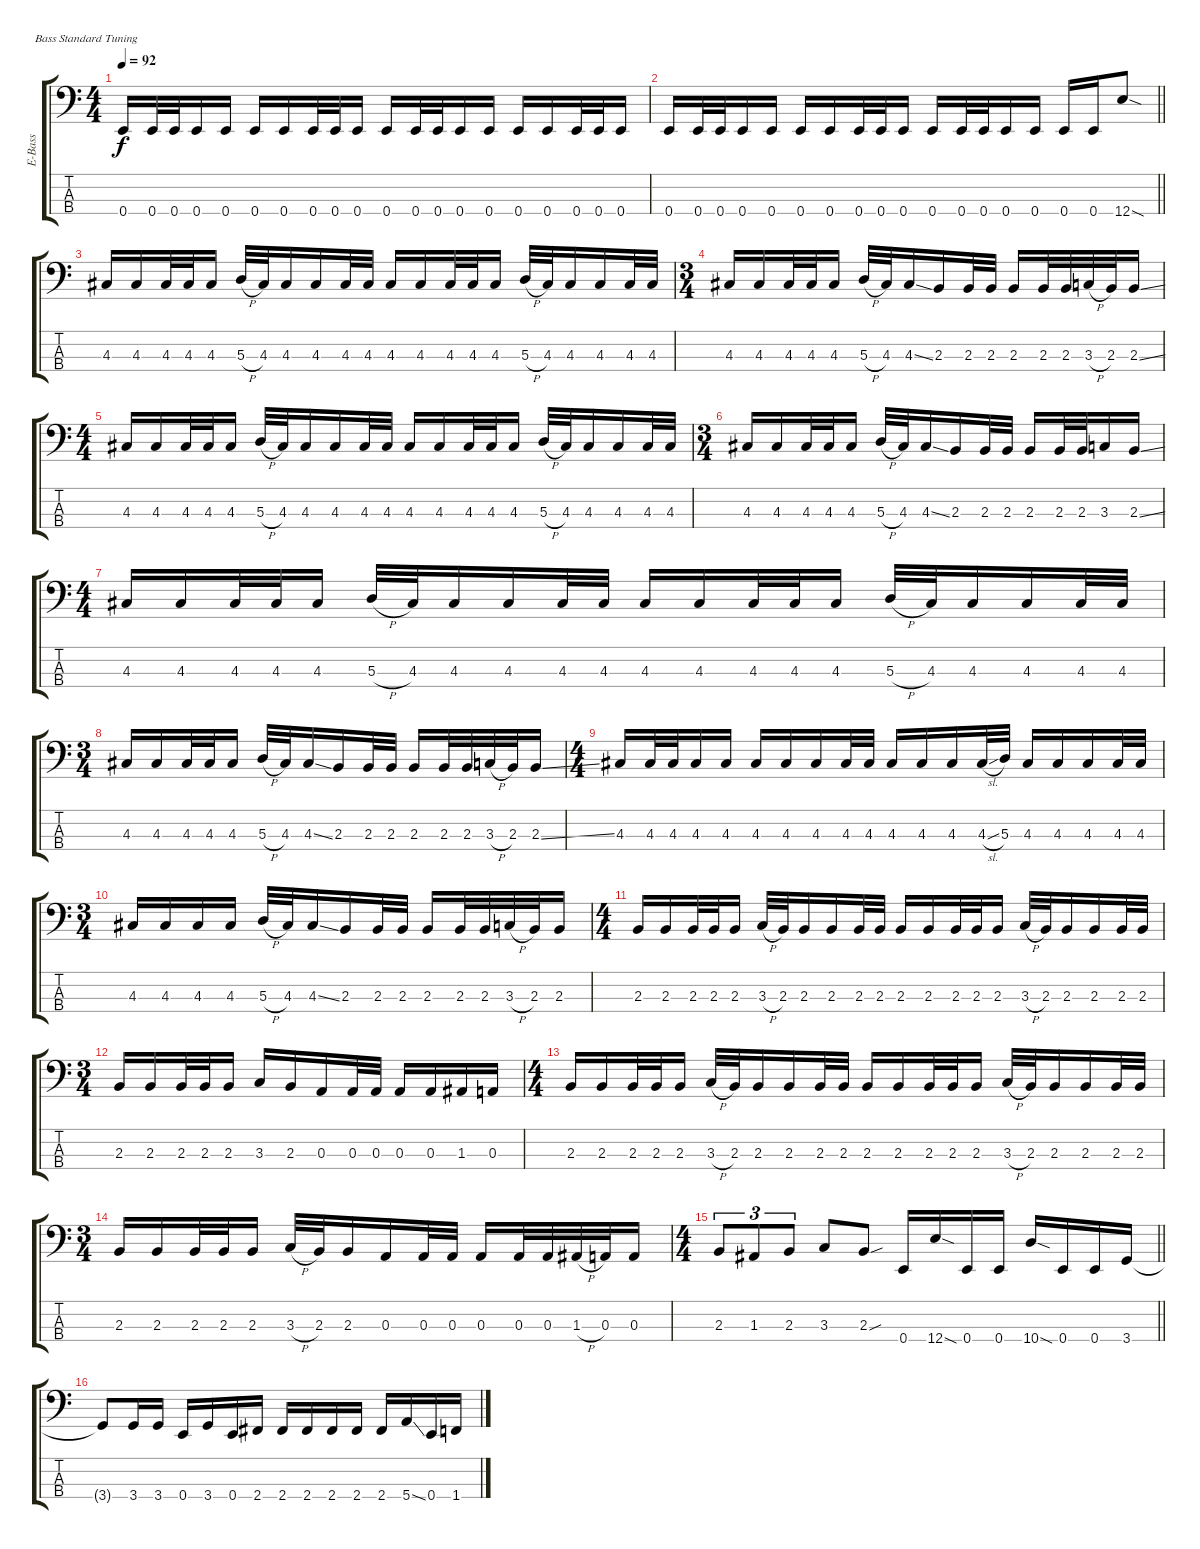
\track ("Bass" "E-Bass") {instrument electricbassfinger}
\staff {score tabs}
\tuning (G2 D2 A1 E1)
\ts (4 4)
\tempo 92
\clef f4
\ks c
0.4.16{dy f} 0.4.32 0.4.32 0.4.16 0.4.16 0.4.16 0.4.16 0.4.32 0.4.32 0.4.16 0.4.16 0.4.32 0.4.32 0.4.16 0.4.16 0.4.16 0.4.16 0.4.32 0.4.32 0.4.16 |
\barLineRight lightlight
0.4.16 0.4.32 0.4.32 0.4.16 0.4.16 0.4.16 0.4.16 0.4.32 0.4.32 0.4.16 0.4.16 0.4.32 0.4.32 0.4.16 0.4.16 0.4.16 0.4.16 12.4{sod}.8 |
4.3.16 4.3.16 4.3.32 4.3.32 4.3.16 5.3{h}.32 4.3.32 4.3.16 4.3.16 4.3.32 4.3.32 4.3.16 4.3.16 4.3.32 4.3.32 4.3.16 5.3{h}.32 4.3.32 4.3.16 4.3.16 4.3.32 4.3.32 |
\ts (3 4)
\beaming (8 2 2 2)
4.3.16 4.3.16 4.3.32 4.3.32 4.3.16 5.3{h}.32 4.3.32 4.3{ss}.16 2.3.16 2.3.32 2.3.32 2.3.16 2.3.32 2.3.32 3.3{h}.32 2.3.32 2.3{ss}.16 |
\ts (4 4)
\beaming (8 2 2 2 2)
4.3.16 4.3.16 4.3.32 4.3.32 4.3.16 5.3{h}.32 4.3.32 4.3.16 4.3.16 4.3.32 4.3.32 4.3.16 4.3.16 4.3.32 4.3.32 4.3.16 5.3{h}.32 4.3.32 4.3.16 4.3.16 4.3.32 4.3.32 |
\ts (3 4)
\beaming (8 2 2 2)
4.3.16 4.3.16 4.3.32 4.3.32 4.3.16 5.3{h}.32 4.3.32 4.3{ss}.16 2.3.16 2.3.32 2.3.32 2.3.16 2.3.32 2.3.32 3.3.16 2.3{ss}.16 |
\ts (4 4)
\beaming (8 2 2 2 2)
4.3.16 4.3.16 4.3.32 4.3.32 4.3.16 5.3{h}.32 4.3.32 4.3.16 4.3.16 4.3.32 4.3.32 4.3.16 4.3.16 4.3.32 4.3.32 4.3.16 5.3{h}.32 4.3.32 4.3.16 4.3.16 4.3.32 4.3.32 |
\ts (3 4)
\beaming (8 2 2 2)
4.3.16 4.3.16 4.3.32 4.3.32 4.3.16 5.3{h}.32 4.3.32 4.3{ss}.16 2.3.16 2.3.32 2.3.32 2.3.16 2.3.32 2.3.32 3.3{h}.32 2.3.32 2.3{ss}.16 |
\ts (4 4)
\beaming (8 2 2 2 2)
4.3.16 4.3.32 4.3.32 4.3.16 4.3.16 4.3.16 4.3.16 4.3.16 4.3.32 4.3.32 4.3.16 4.3.16 4.3.16 4.3{sl}.32 5.3.32 4.3.16 4.3.16 4.3.16 4.3.32 4.3.32 |
\ts (3 4)
\beaming (8 2 2 2)
4.3.16 4.3.16 4.3.16 4.3.16 5.3{h}.32 4.3.32 4.3{ss}.16 2.3.16 2.3.32 2.3.32 2.3.16 2.3.32 2.3.32 3.3{h}.32 2.3.32 2.3.16 |
\ts (4 4)
\beaming (8 2 2 2 2)
2.3.16 2.3.16 2.3.32 2.3.32 2.3.16 3.3{h}.32 2.3.32 2.3.16 2.3.16 2.3.32 2.3.32 2.3.16 2.3.16 2.3.32 2.3.32 2.3.16 3.3{h}.32 2.3.32 2.3.16 2.3.16 2.3.32 2.3.32 |
\ts (3 4)
\beaming (8 2 2 2 2)
2.3.16 2.3.16 2.3.32 2.3.32 2.3.16 3.3.16 2.3.16 0.3.16 0.3.32 0.3.32 0.3.16 0.3.16 1.3.16 0.3.16 |
\ts (4 4)
\beaming (8 2 2 2 2)
2.3.16 2.3.16 2.3.32 2.3.32 2.3.16 3.3{h}.32 2.3.32 2.3.16 2.3.16 2.3.32 2.3.32 2.3.16 2.3.16 2.3.32 2.3.32 2.3.16 3.3{h}.32 2.3.32 2.3.16 2.3.16 2.3.32 2.3.32 |
\ts (3 4)
\beaming (8 2 2 2 2)
2.3.16 2.3.16 2.3.32 2.3.32 2.3.16 3.3{h}.32 2.3.32 2.3.16 0.3.16 0.3.32 0.3.32 0.3.16 0.3.32 0.3.32 1.3{h}.32 0.3.32 0.3.16 |
\ts (4 4)
\beaming (8 2 2 2 2)
\barLineRight lightlight
2.3.8{tu (3 2)} 1.3.8{tu (3 2)} 2.3.8{tu (3 2)} 3.3.8 2.3{sou}.8 0.4.16 12.4{sod}.16 0.4.16 0.4.16 10.4{sod}.16 0.4.16 0.4.16 3.4.16 |
3.4{t}.8 3.4.16 3.4.16 0.4.16 3.4.16 0.4.16 2.4.16 2.4.16 2.4.16 2.4.16 2.4.16 2.4.16 5.4{ss}.16 0.4.16 1.4.16
